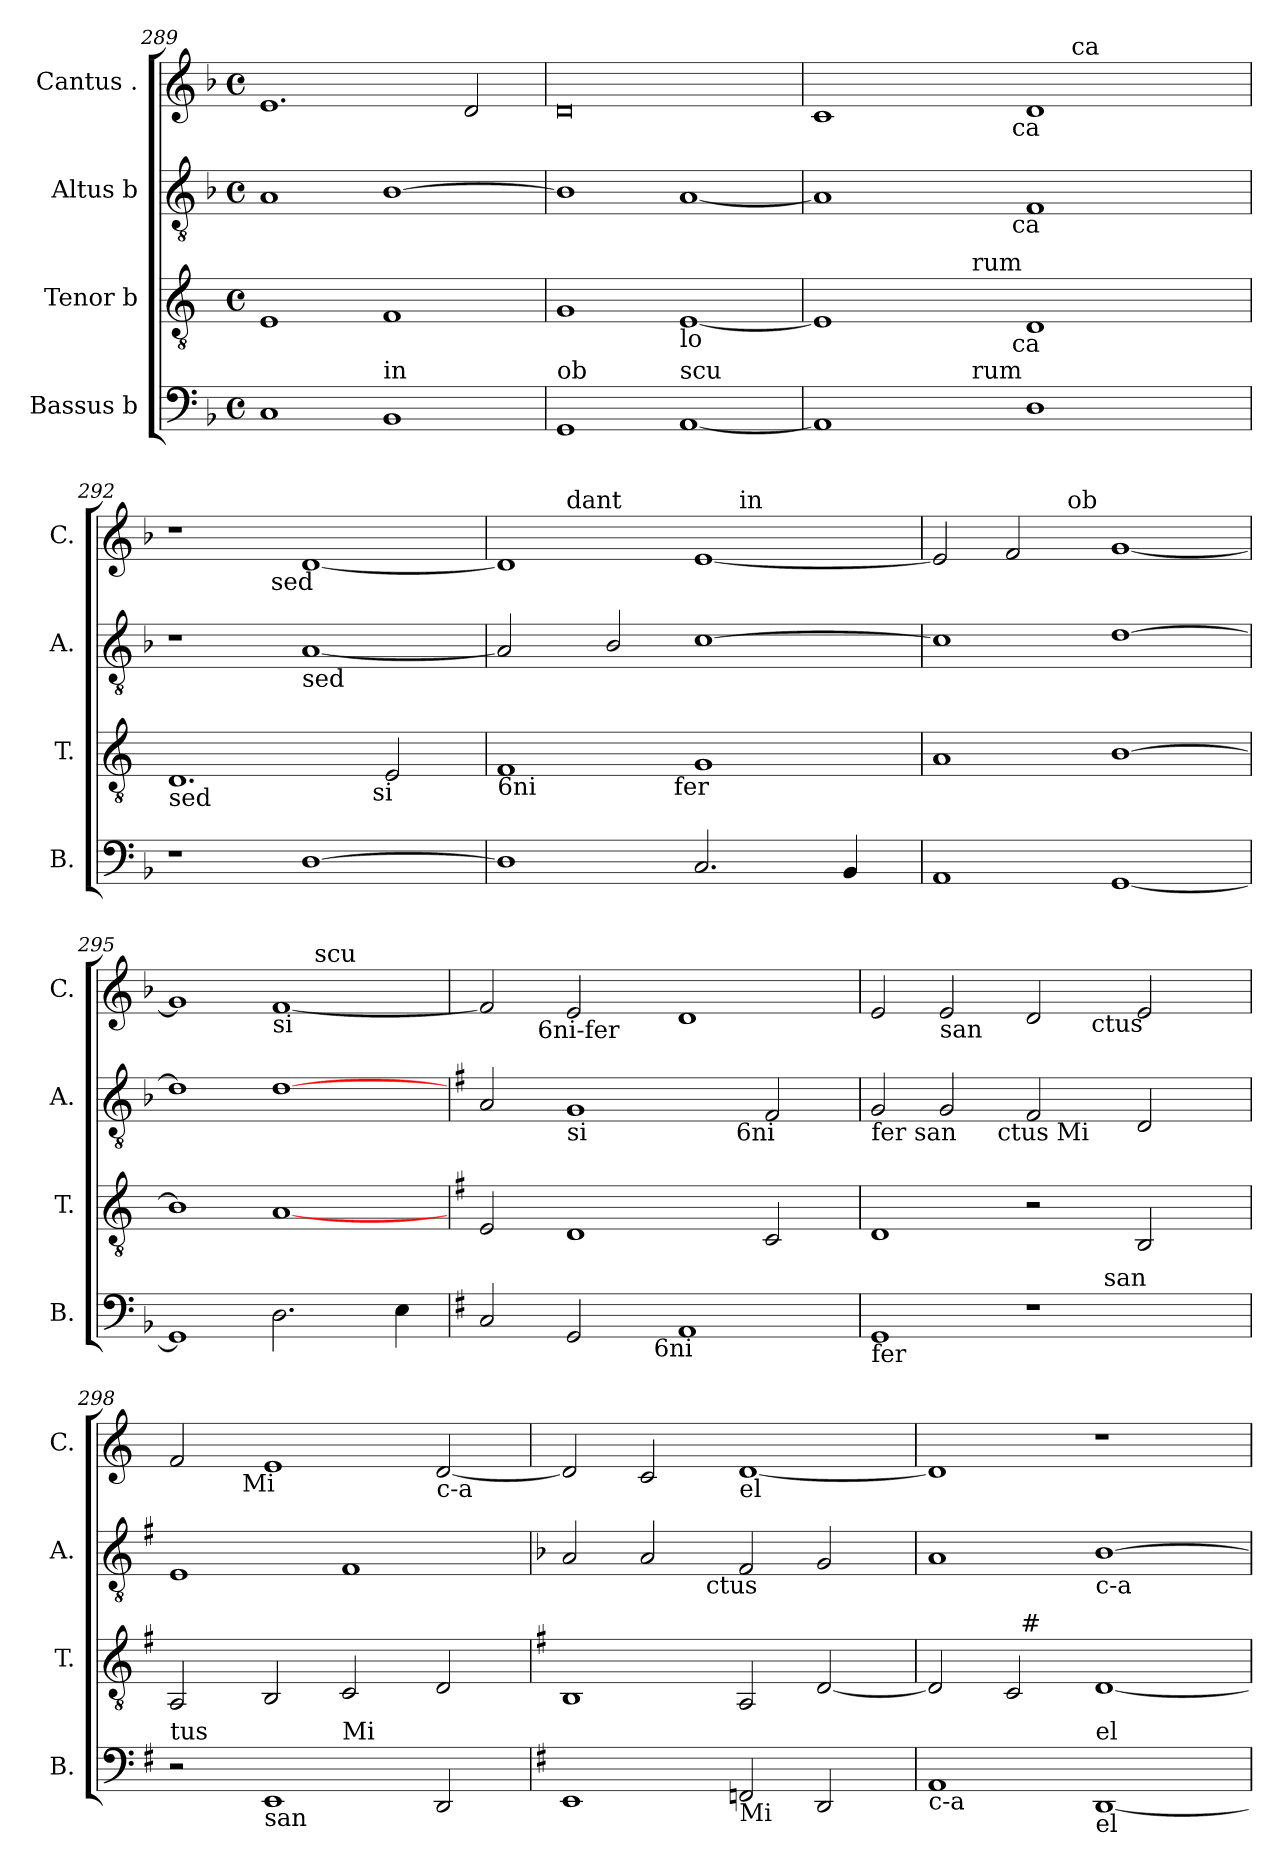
**kern	**kern	**kern	**kern
*part4	*part3	*part2	*part1
*staff4	*staff3	*staff2	*staff1
*I"Bassus b	*I"Tenor b	*I"Altus b	*I"Cantus .
*I'B.	*I'T.	*I'A.	*I'C.
!!LO:LB:g=z
*clefF4	*clefGv2	*clefGv2	*clefG2
*ITrd4c7	*ITrd-3c-5	*ITrd-3c-5	*
*k[b-e-]	*k[b-]	*k[b-e-]	*k[b-]
*B-:	*F:	*B-:	*F:
*M4/4	*M4/4	*M4/4	*M4/4
*met(c)	*met(c)	*met(c)	*met(c)
=289	=289	=289	=289
1FF	1A	1d	1.e
!LO:TX:a:t=in	!	!	!
1EE-	1B-	[>1e-	.
.	.	.	2d/
=290	=290	=290	=290
!LO:TX:a:t=ob	!	!	!
1CC	1c	1e-]	0d
!	!LO:TX:b:t=lo	!	!
!LO:TX:a:t=scu	!	!	!
[<1DD	[<1A	[<1d	.
=291	=291	=291	=291
!	!	!	!LO:TX:a:t=rum#
*^	*^	*^	*^
*	*	*	*^	*	*	*	*^
1DD]	2ryy	1A]	2ryy	2ryy	1d]	2ryy	1c	2ryy	1ryy
.	4ryy	.	4ryy	4...ryy	.	4...ryy	.	4...ryy	.
.	16ryy	.	16ryy	.	.	.	.	.	.
!	!	!	!LO:TX:a:t=rum	!	!	!	!	!	!
!	!LO:TX:a:t=rum	!	!	!	!	!	!	!	!
.	1ryy	.	1ryy	.	.	.	.	.	.
!	!	!	!	!	!	!	!	!LO:TX:b:t=ca	!
!	!	!	!	!	!	!LO:TX:b:t=ca	!	!	!
!	!	!	!	!LO:TX:b:t=ca	!	!	!	!	!
.	.	.	.	1ryy	.	1ryy	.	1ryy	.
1GG	.	1G	.	.	1B-	.	1d	.	8.ryy
!	!	!	!	!	!	!	!	!	!LO:TX:a:t=ca
.	.	.	.	.	.	.	.	.	2ryy
.	.	.	.	.	.	.	.	.	4ryy
.	8.ryy	.	8.ryy	.	.	.	.	.	.
.	.	.	.	.	.	.	.	.	16ryy
.	.	.	.	32ryy	.	32ryy	.	32ryy	.
=292	=292	=292	=292	=292	=292	=292	=292	=292	=292
!	!	!LO:TX:b:t=sed	!	!	!	!	!	!	!
*v	*v	*	*	*	*v	*v	*	*v	*v
*	*	*v	*v	*	*	*
1r	1.G	1ryy	1r	1r	2..ryy
!	!	!	!	!	!LO:TX:b:t=sed
.	.	.	.	.	1ryy
!	!	!	!LO:TX:b:t=sed	!	!
[<1GG	.	4...ryy	[<1d	[<1d	.
!	!	!LO:TX:b:t=si	!	!	!
.	.	2ryy	.	.	.
.	2A/	.	.	.	.
.	.	.	.	.	8ryy
.	.	32ryy	.	.	.
=293	=293	=293	=293	=293	=293
!	!LO:TX:b:t=6ni	!	!	!	!
*	*	*	*	*	*^
1GG]	1B-	2...ryy	2d/]	1d]	4ryy	1ryy
.	.	.	.	.	16ryy	.
!	!	!	!	!	!LO:TX:a:t=dant	!
.	.	.	.	.	1ryy	.
.	.	.	2e-/	.	.	.
!	!	!LO:TX:b:t=fer	!	!	!	!
.	.	1ryy	.	.	.	.
2.FF/	1c	.	[>1f	[<1e	.	8..ryy
!	!	!	!	!	!	!LO:TX:a:t=in
.	.	.	.	.	.	2ryy
.	.	.	.	.	2ryy	.
.	.	.	.	.	.	4ryy
4EE-/	.	.	.	.	.	.
.	.	.	.	.	8.ryy	.
.	.	16ryy	.	.	.	.
.	.	.	.	.	.	32ryy
*	*v	*v	*	*	*v	*v
=294	=294	=294	=294	=294
1DD	1d	1f]	2e/]	2ryy
.	.	.	2f/	4ryy
.	.	.	.	32ryy
!	!	!	!	!LO:TX:a:t=ob
.	.	.	.	1ryy
[<1CC	[>1e	[>1g	[<1g	.
.	.	.	.	8..ryy
=295	=295	=295	=295	=295
1CC]	1e]	1g]	1g]	1ryy
!	!	!	!LO:TX:b:t=si	!
2.GG\	[>1d	[>1g	[>1f	8..ryy
!	!	!	!	!LO:TX:a:t=scu
.	.	.	.	2ryy
.	.	.	.	4ryy
4AA\	.	.	.	.
.	.	.	.	32ryy
!!LO:PB:g=z	!!
=296	=296	=296	=296	=296
*k[]	*k[]	*k[]	*k[]	*
*C:	*C:	*C:	*C:	*
*^	*	*^	*	*
2FF/	2ryy	2A/	2d/	1ryy	2f/]	4.ryy
!	!	!	!	!	!	!LO:TX:b:t=6ni-fer
.	.	.	.	.	.	1ryy
!	!	!	!LO:TX:b:t=si	!	!	!
2CC/	4ryy	1G	1c	.	2e/	.
.	8ryy	.	.	.	.	.
.	32ryy	.	.	.	.	.
!	!LO:TX:b:t=6ni	!	!	!	!	!
.	1ryy	.	.	.	.	.
1DD	.	.	.	4.ryy	1d	.
!	!	!	!	!LO:TX:b:t=6ni	!	!
.	.	.	.	2ryy	.	2ryy
.	.	2F/	2B/	.	.	.
.	.	.	.	8ryy	.	8ryy
.	16.ryy	.	.	.	.	.
=297	=297	=297	=297	=297	=297	=297
!	!	!	!LO:TX:b:t=fer san	!	!	!
!LO:TX:b:t=fer	!	!	!	!	!	!
1CC	1ryy	1G	2c/	2..ryy	2e/	1ryy
!	!	!	!	!	!LO:TX:b:t=san	!
.	.	.	2c/	.	2e/	.
!	!	!	!	!LO:TX:b:t=ctus Mi	!	!
.	.	.	.	1ryy	.	.
1r	4ryy	2r	2B/	.	2d/	4ryy
.	16.ryy	.	.	.	.	16ryy
!	!	!	!	!	!	!LO:TX:b:t=ctus
.	.	.	.	.	.	2ryy
!	!LO:TX:a:t=san	!	!	!	!	!
.	2ryy	.	.	.	.	.
.	.	2E/	2G/	.	2e/	.
.	.	.	.	.	.	8.ryy
.	8ryy	.	.	.	.	.
.	.	.	.	8ryy	.	.
.	32ryy	.	.	.	.	.
=298	=298	=298	=298	=298	=298	=298
!	!	!	!LO:TX:b:t=c-a	!	!	!
!LO:TX:a:t=tus	!	!	!	!	!	!
*	*	*	*v	*v	*	*
2r	1ryy	2D/	1A	2f/	4..ryy
!	!	!	!	!	!LO:TX:b:t=Mi
.	.	.	.	.	1ryy
!LO:TX:b:t=san	!	!	!	!	!
1AAA	.	2E/	.	1e	.
!	!LO:TX:a:t=Mi	!	!	!	!
.	1ryy	2F/	1B	.	.
.	.	.	.	.	2ryy
!	!	!	!	!LO:TX:b:t=c-a	!
2GGG/	.	2G/	.	[<2d/	.
.	.	.	.	.	16ryy
*v	*v	*	*	*v	*v
=299	=299	=299	=299
*	*	*k[b-e-]	*
*	*	*B-:	*
*^	*	*	*^
!	!	!	!LO:TX:b:t=el# san	!	!
!LO:TX:b:t=ctus	!	!	!	!	!
!LO:TX:a:t=c-a	!	!	!	!	!
*v	*v	*	*^	*v	*v
1AAA	1E	2d/	2..ryy	2d/]
.	.	2d/	.	2c/
!	!	!	!LO:TX:b:t=ctus	!
.	.	.	1ryy	.
!	!	!	!	!LO:TX:b:t=el
!LO:TX:b:t=Mi	!	!	!	!
2BBB-X/	2D/	2B-/	.	[<1d
2GGG/	[<2G/	2c/	.	.
.	.	.	8ryy	.
=300	=300	=300	=300	=300
!	!	!LO:TX:b:t=Mi	!	!
!LO:TX:b:t=c-a	!	!	!	!
*	*^	*v	*v	*
1DD	2G/]	2ryy	1d	1d]
.	2F/	32ryy	.	.
!	!	!LO:TX:a:t=#	!	!
.	.	1ryy	.	.
!	!	!	!LO:TX:b:t=c-a	!
!LO:TX:b:t=el	!	!	!	!
!LO:TX:a:t=el	!	!	!	!
[<1GGG	[<1G	.	[>1e-	1r
.	.	4...ryy	.	.
*	*v	*v	*	*
=	=	=	=
*-	*-	*-	*-
